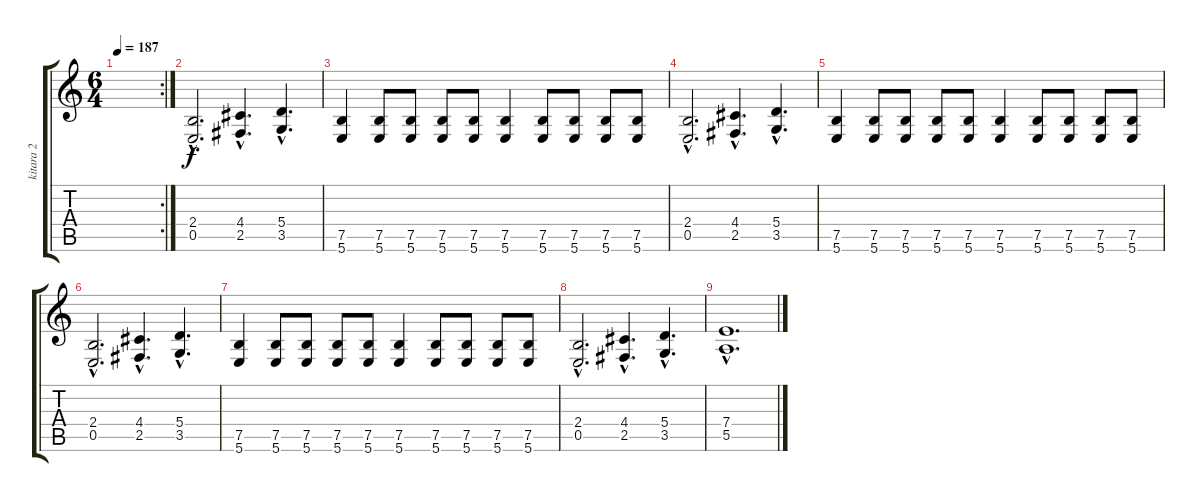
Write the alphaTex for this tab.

\track ("kitara 2" "kitara 2") {instrument overdrivenguitar}
\staff {score tabs}
\tuning (B3 Gb3 D3 A2 E2 B1) {hide}
\rc 2
\ts (6 4)
\tempo 187
\clef g2
\ks c
|
(2.4{hac} 0.5{hac}).2{d} (4.4{hac} 2.5{hac}).4{d} (5.4{hac} 3.5{hac}).4{d} |
(7.5 5.6).4 (7.5 5.6).8 (7.5 5.6).8 (7.5 5.6).8 (7.5 5.6).8 (7.5 5.6).4 (7.5 5.6).8 (7.5 5.6).8 (7.5 5.6).8 (7.5 5.6).8 |
(2.4{hac} 0.5{hac}).2{d} (4.4{hac} 2.5{hac}).4{d} (5.4{hac} 3.5{hac}).4{d} |
(7.5 5.6).4 (7.5 5.6).8 (7.5 5.6).8 (7.5 5.6).8 (7.5 5.6).8 (7.5 5.6).4 (7.5 5.6).8 (7.5 5.6).8 (7.5 5.6).8 (7.5 5.6).8 |
(2.4{hac} 0.5{hac}).2{d} (4.4{hac} 2.5{hac}).4{d} (5.4{hac} 3.5{hac}).4{d} |
(7.5 5.6).4 (7.5 5.6).8 (7.5 5.6).8 (7.5 5.6).8 (7.5 5.6).8 (7.5 5.6).4 (7.5 5.6).8 (7.5 5.6).8 (7.5 5.6).8 (7.5 5.6).8 |
(2.4{hac} 0.5{hac}).2{d} (4.4{hac} 2.5{hac}).4{d} (5.4{hac} 3.5{hac}).4{d} |
(7.4{hac} 5.5{hac}).1{d}
